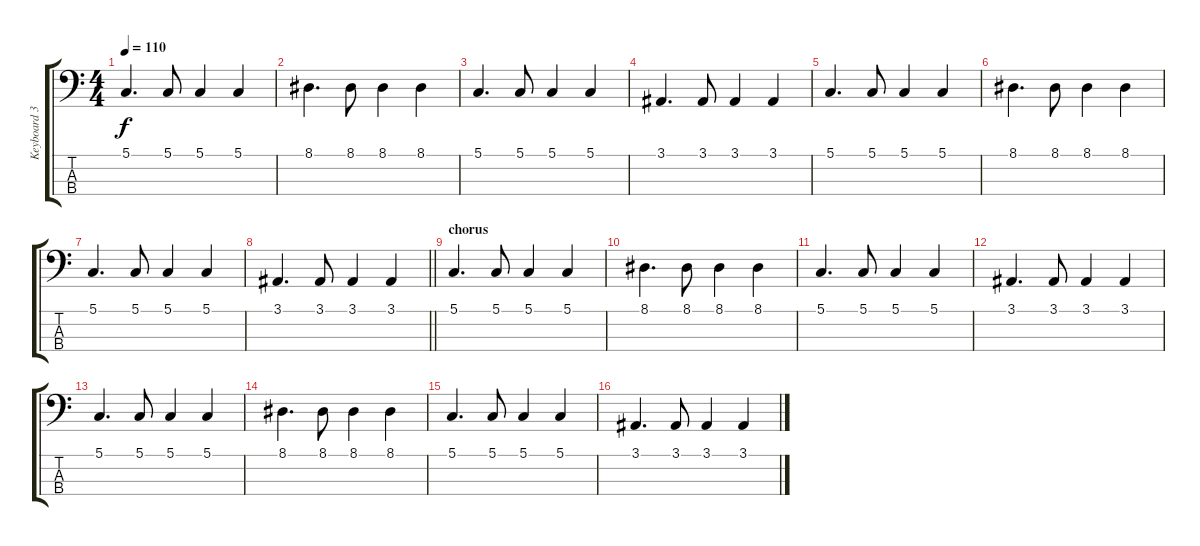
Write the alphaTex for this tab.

\track ("Keyboard 3 (Low)" "Keyboard 3") {instrument frenchhorn}
\staff {score tabs}
\tuning (G2 D2 A1 E1) {hide}
\ts (4 4)
\tempo 110
\clef f4
\ks c
5.1.4{d dy f} 5.1.8 5.1.4 5.1.4 |
8.1.4{d} 8.1.8 8.1.4 8.1.4 |
5.1.4{d} 5.1.8 5.1.4 5.1.4 |
3.1.4{d} 3.1.8 3.1.4 3.1.4 |
5.1.4{d} 5.1.8 5.1.4 5.1.4 |
8.1.4{d} 8.1.8 8.1.4 8.1.4 |
5.1.4{d} 5.1.8 5.1.4 5.1.4 |
\barLineRight lightlight
3.1.4{d} 3.1.8 3.1.4 3.1.4 |
\section ("" "chorus")
5.1.4{d} 5.1.8 5.1.4 5.1.4 |
8.1.4{d} 8.1.8 8.1.4 8.1.4 |
5.1.4{d} 5.1.8 5.1.4 5.1.4 |
3.1.4{d} 3.1.8 3.1.4 3.1.4 |
5.1.4{d} 5.1.8 5.1.4 5.1.4 |
8.1.4{d} 8.1.8 8.1.4 8.1.4 |
5.1.4{d} 5.1.8 5.1.4 5.1.4 |
3.1.4{d} 3.1.8 3.1.4 3.1.4
